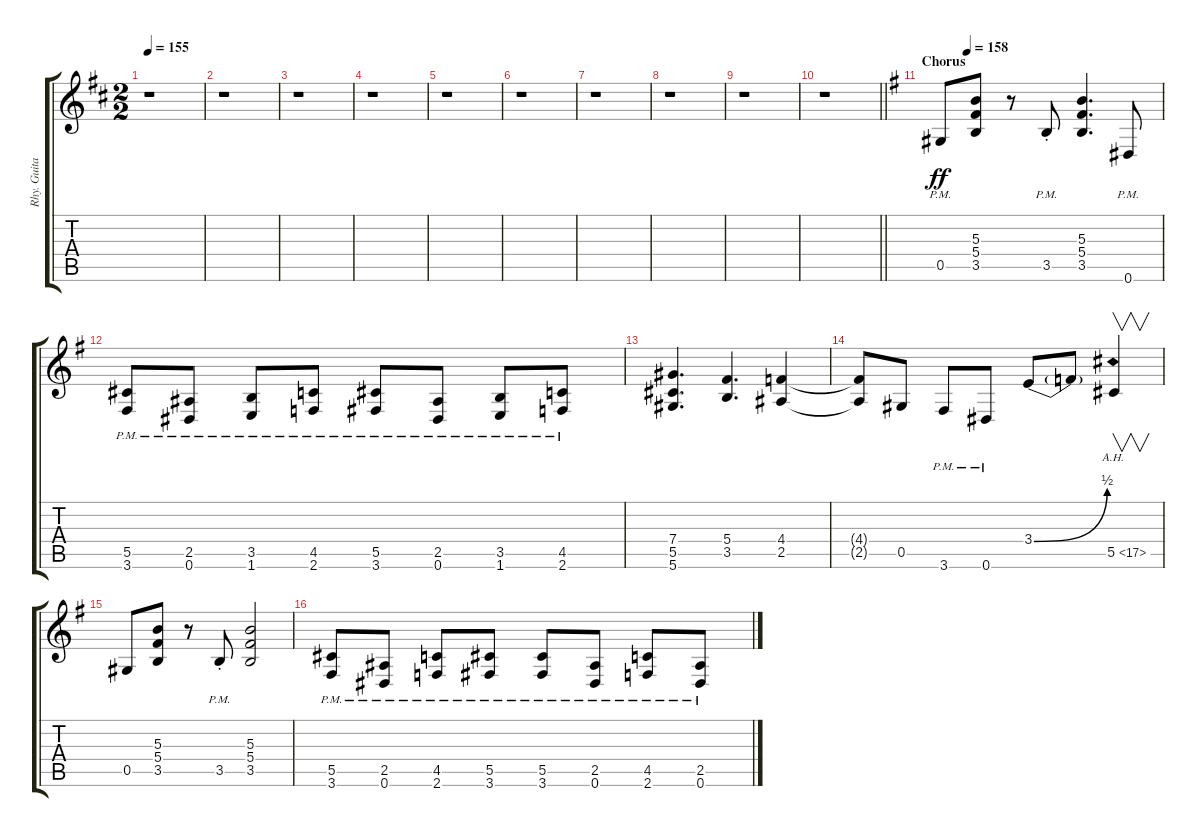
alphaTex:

\track ("Rhy. Guitar" "Rhy. Guita") {instrument distortionguitar}
\staff {score tabs}
\tuning (Eb4 Bb3 Gb3 Db3 Ab2 Eb2) {hide}
\ts (2 2)
\tempo 155
\clef g2
\ks d
r.1{dy ff} |
r.1 |
r.1 |
r.1 |
r.1 |
r.1 |
r.1 |
r.1 |
r.1 |
\barLineRight lightlight
r.1 |
\section ("" "Chorus")
\tempo (158 0.125)
\ks g
0.5{pm}.8 (5.3 5.4 3.5).8 r.8 3.5{pm st}.8 (5.3 5.4 3.5).4{d} 0.6{pm}.8 |
(5.5{pm} 3.6{pm}).8 (2.5{pm} 0.6{pm}).8 (3.5{pm} 1.6{pm}).8 (4.5{pm} 2.6{pm}).8 (5.5{pm} 3.6{pm}).8 (2.5{pm} 0.6{pm}).8 (3.5{pm} 1.6{pm}).8 (4.5{pm} 2.6{pm}).8 |
(7.4 5.5 5.6).4{d} (5.4 3.5).4{d} (4.4 2.5).4 |
(4.4{t} 2.5{t}).8 0.5.8 3.6{pm}.8 0.6{pm}.8 3.4{be (bend 0 0 60 2)}.8 3.4{t}.8 5.5{ah 12}.4{v} |
0.5.8 (5.3 5.4 3.5).8 r.8 3.5{pm st}.8 (5.3 5.4 3.5).2 |
(5.5{pm} 3.6{pm}).8 (2.5{pm} 0.6{pm}).8 (4.5{pm} 2.6{pm}).8 (5.5{pm} 3.6{pm}).8 (5.5{pm} 3.6{pm}).8 (2.5{pm} 0.6{pm}).8 (4.5{pm} 2.6{pm}).8 (2.5{pm} 0.6{pm}).8
